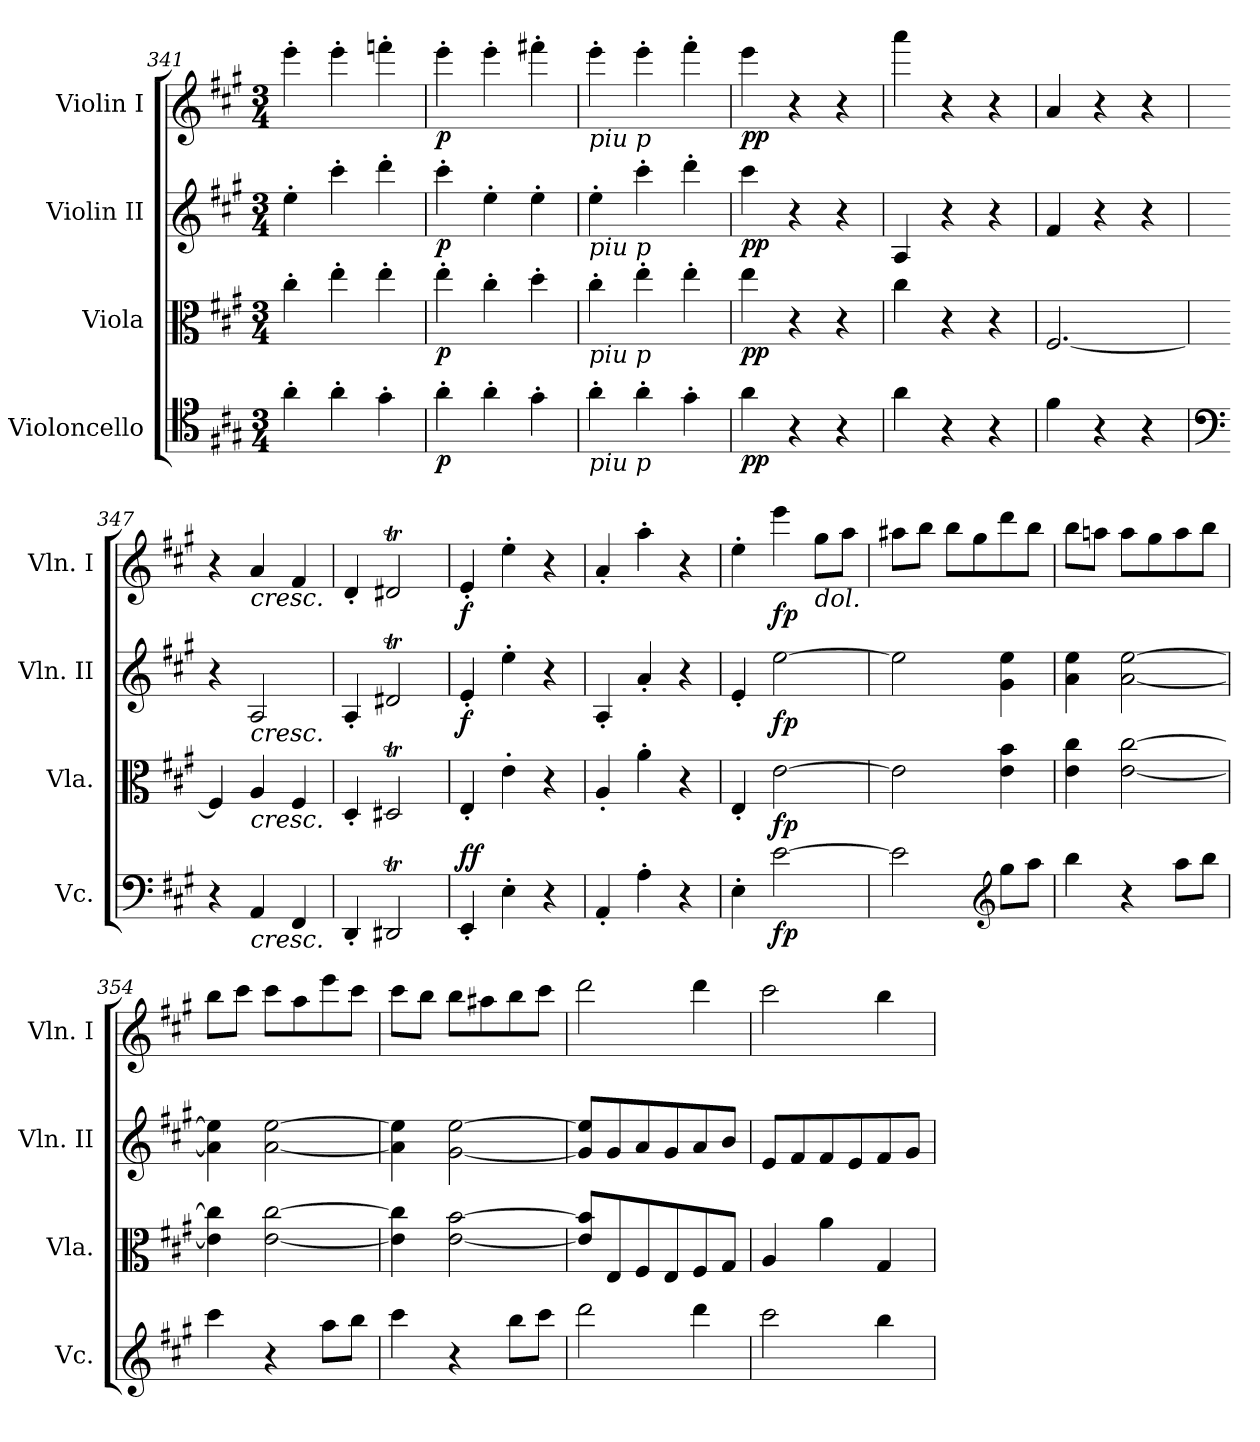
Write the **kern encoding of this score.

**kern	**dynam	**kern	**dynam	**kern	**dynam	**kern	**dynam
*part4	*part4	*part3	*part3	*part2	*part2	*part1	*part1
*staff4	*staff4	*staff3	*staff3	*staff2	*staff2	*staff1	*staff1
*I"Violoncello	*	*I"Viola	*	*I"Violin II	*	*I"Violin I	*
*I'Vc.	*	*I'Vla.	*	*I'Vln. II	*	*I'Vln. I	*
*clefC4	*	*clefC3	*	*clefG2	*	*clefG2	*
*k[f#c#g#]	*	*k[f#c#g#]	*	*k[f#c#g#]	*	*k[f#c#g#]	*
*M3/4	*	*M3/4	*	*M3/4	*	*M3/4	*
=341	=341	=341	=341	=341	=341	=341	=341
4a'\	.	4cc#'\	.	4ee'\	.	4eee'\	.
4a'\	.	4ee'\	.	4ccc#'\	.	4eee'\	.
4g#'\	.	4ee'\	.	4ddd'\	.	4fffn'\	.
!!LO:LB:g=z
=342	=342	=342	=342	=342	=342	=342	=342
!	!LO:DY:b	!	!LO:DY:b	!	!LO:DY:b	!	!LO:DY:b
4a'\	p	4ee'\	p	4ccc#'\	p	4eee'\	p
4a'\	.	4cc#'\	.	4ee'\	.	4eee'\	.
4g#'\	.	4dd'\	.	4ee'\	.	4fff#X'\	.
=343	=343	=343	=343	=343	=343	=343	=343
!	!	!	!	!	!	!LO:TX:b:i:t=piu p	!
!	!	!	!	!LO:TX:b:i:t=piu p	!	!	!
!	!	!LO:TX:b:i:t=piu p	!	!	!	!	!
!LO:TX:b:i:t=piu p	!	!	!	!	!	!	!
4a'\	.	4cc#'\	.	4ee'\	.	4eee'\	.
4a'\	.	4ee'\	.	4ccc#'\	.	4eee'\	.
4g#'\	.	4ee'\	.	4ddd'\	.	4fff#'\	.
=344	=344	=344	=344	=344	=344	=344	=344
!	!LO:DY:b	!	!LO:DY:b	!	!LO:DY:b	!	!LO:DY:b
4a\	pp	4ee\	pp	4ccc#\	pp	4eee\	pp
4r	.	4r	.	4r	.	4r	.
4r	.	4r	.	4r	.	4r	.
=345	=345	=345	=345	=345	=345	=345	=345
4a\	.	4cc#\	.	4A/	.	4aaa\	.
4r	.	4r	.	4r	.	4r	.
4r	.	4r	.	4r	.	4r	.
=346	=346	=346	=346	=346	=346	=346	=346
4f#\	.	[2.F#/	.	4f#/	.	4a/	.
4r	.	.	.	4r	.	4r	.
4r	.	.	.	4r	.	4r	.
=347	=347	=347	=347	=347	=347	=347	=347
*clefF4	*	*	*	*	*	*	*
4r	.	4F#/]	.	4r	.	4r	.
!	!	!	!	!	!	!LO:TX:b:i:t=cresc.	!
!	!	!	!	!LO:TX:b:i:t=cresc.	!	!	!
!	!	!LO:TX:b:i:t=cresc.	!	!	!	!	!
!LO:TX:b:i:t=cresc.	!	!	!	!	!	!	!
4AA/	.	4A/	.	2A/	.	4a/	.
4FF#/	.	4F#/	.	.	.	4f#/	.
=348	=348	=348	=348	=348	=348	=348	=348
4DD'/	.	4D'/	.	4A'/	.	4d'/	.
2DD#Xt/	.	2D#Xt/	.	2d#Xt/	.	2d#Xt/	.
!!LO:LB:g=z
=349	=349	=349	=349	=349	=349	=349	=349
!	!LO:DY:b	!	!	!	!	!	!
!	!LO:DY:n=1:a	!	!	!	!LO:DY:b	!	!LO:DY:b
4EE'/	f f	4E'/	.	4e'/	f	4e'/	f
4E'\	.	4e'\	.	4ee'\	.	4ee'\	.
4r	.	4r	.	4r	.	4r	.
=350	=350	=350	=350	=350	=350	=350	=350
4AA'/	.	4A'/	.	4A'/	.	4a'/	.
4A'\	.	4a'\	.	4a'/	.	4aa'\	.
4r	.	4r	.	4r	.	4r	.
=351	=351	=351	=351	=351	=351	=351	=351
4E'\	.	4E'/	.	4e'/	.	4ee'\	.
!	!LO:DY:b	!	!LO:DY:b	!	!LO:DY:b	!	!LO:DY:b
[2e\	fp	[2e\	fp	[2ee\	fp	4eee\	fp
!	!	!	!	!	!	!LO:TX:b:i:t=dol.	!
.	.	.	.	.	.	8gg#\L	.
.	.	.	.	.	.	8aa\J	.
=352	=352	=352	=352	=352	=352	=352	=352
2e\]	.	2e\]	.	2ee\]	.	8aa#X\L	.
.	.	.	.	.	.	8bb\J	.
.	.	.	.	.	.	8bb\L	.
*clefG2	*	*	*	*	*	*	*
.	.	.	.	.	.	8gg#\	.
8gg#\L	.	4e\ 4b\	.	4g#\ 4ee\	.	8ddd\	.
8aa\J	.	.	.	.	.	8bb\J	.
=353	=353	=353	=353	=353	=353	=353	=353
4bb\	.	4e\ 4cc#\	.	4a\ 4ee\	.	8bb\L	.
.	.	.	.	.	.	8aan\J	.
4r	.	[2e\ [2cc#\	.	[2a\ [2ee\	.	8aa\L	.
.	.	.	.	.	.	8gg#\	.
8aa\L	.	.	.	.	.	8aa\	.
8bb\J	.	.	.	.	.	8bb\J	.
=354	=354	=354	=354	=354	=354	=354	=354
4ccc#\	.	4e\] 4cc#\]	.	4a\] 4ee\]	.	8bb\L	.
.	.	.	.	.	.	8ccc#\J	.
4r	.	[2e\ [2cc#\	.	[2a\ [2ee\	.	8ccc#\L	.
.	.	.	.	.	.	8aa\	.
8aa\L	.	.	.	.	.	8eee\	.
8bb\J	.	.	.	.	.	8ccc#\J	.
!!LO:PB:g=z
=355	=355	=355	=355	=355	=355	=355	=355
4ccc#\	.	4e\] 4cc#\]	.	4a\] 4ee\]	.	8ccc#\L	.
.	.	.	.	.	.	8bb\J	.
4r	.	[2e\ [2b\	.	[2g#\ [2ee\	.	8bb\L	.
.	.	.	.	.	.	8aa#X\	.
8bb\L	.	.	.	.	.	8bb\	.
8ccc#\J	.	.	.	.	.	8ccc#\J	.
=356	=356	=356	=356	=356	=356	=356	=356
2ddd\	.	8e/] 8b/]L	.	8g#/] 8ee/]L	.	2ddd\	.
.	.	8E/	.	8g#/	.	.	.
.	.	8F#/	.	8a/	.	.	.
.	.	8E/	.	8g#/	.	.	.
4ddd\	.	8F#/	.	8a/	.	4ddd\	.
.	.	8G#/J	.	8b/J	.	.	.
=357	=357	=357	=357	=357	=357	=357	=357
2ccc#\	.	4A/	.	8e/L	.	2ccc#\	.
.	.	.	.	8f#/	.	.	.
.	.	4a\	.	8f#/	.	.	.
.	.	.	.	8e/	.	.	.
4bb\	.	4G#/	.	8f#/	.	4bb\	.
.	.	.	.	8g#/J	.	.	.
=	=	=	=	=	=	=	=
*-	*-	*-	*-	*-	*-	*-	*-
